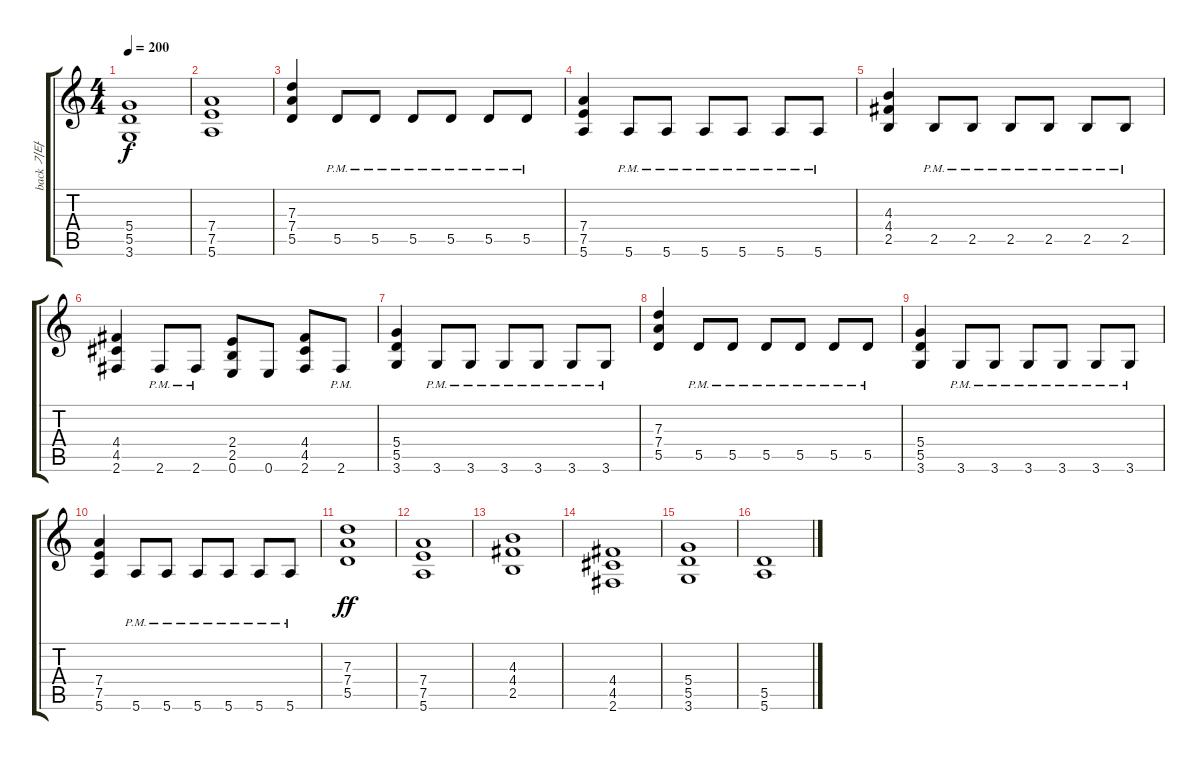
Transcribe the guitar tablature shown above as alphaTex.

\track ("back 기타" "back 기타") {instrument distortionguitar}
\staff {score tabs}
\tuning (E4 B3 G3 D3 A2 E2) {hide}
\ts (4 4)
\tempo 200
\clef g2
\ks c
(5.4 5.5 3.6).1{dy f} |
(7.4 7.5 5.6).1 |
(7.3 7.4 5.5).4 5.5{pm}.8 5.5{pm}.8 5.5{pm}.8 5.5{pm}.8 5.5{pm}.8 5.5{pm}.8 |
(7.4 7.5 5.6).4 5.6{pm}.8 5.6{pm}.8 5.6{pm}.8 5.6{pm}.8 5.6{pm}.8 5.6{pm}.8 |
(4.3 4.4 2.5).4 2.5{pm}.8 2.5{pm}.8 2.5{pm}.8 2.5{pm}.8 2.5{pm}.8 2.5{pm}.8 |
(4.4 4.5 2.6).4 2.6{pm}.8 2.6{pm}.8 (2.4 2.5 0.6).8 0.6.8 (4.4 4.5 2.6).8 2.6{pm}.8 |
(5.4 5.5 3.6).4 3.6{pm}.8 3.6{pm}.8 3.6{pm}.8 3.6{pm}.8 3.6{pm}.8 3.6{pm}.8 |
(7.3 7.4 5.5).4 5.5{pm}.8 5.5{pm}.8 5.5{pm}.8 5.5{pm}.8 5.5{pm}.8 5.5{pm}.8 |
(5.4 5.5 3.6).4 3.6{pm}.8 3.6{pm}.8 3.6{pm}.8 3.6{pm}.8 3.6{pm}.8 3.6{pm}.8 |
(7.4 7.5 5.6).4 5.6{pm}.8 5.6{pm}.8 5.6{pm}.8 5.6{pm}.8 5.6{pm}.8 5.6{pm}.8 |
(7.3 7.4 5.5).1{dy ff} |
(7.4 7.5 5.6).1 |
(4.3 4.4 2.5).1 |
(4.4 4.5 2.6).1 |
(5.4 5.5 3.6).1 |
(5.5 5.6).1
